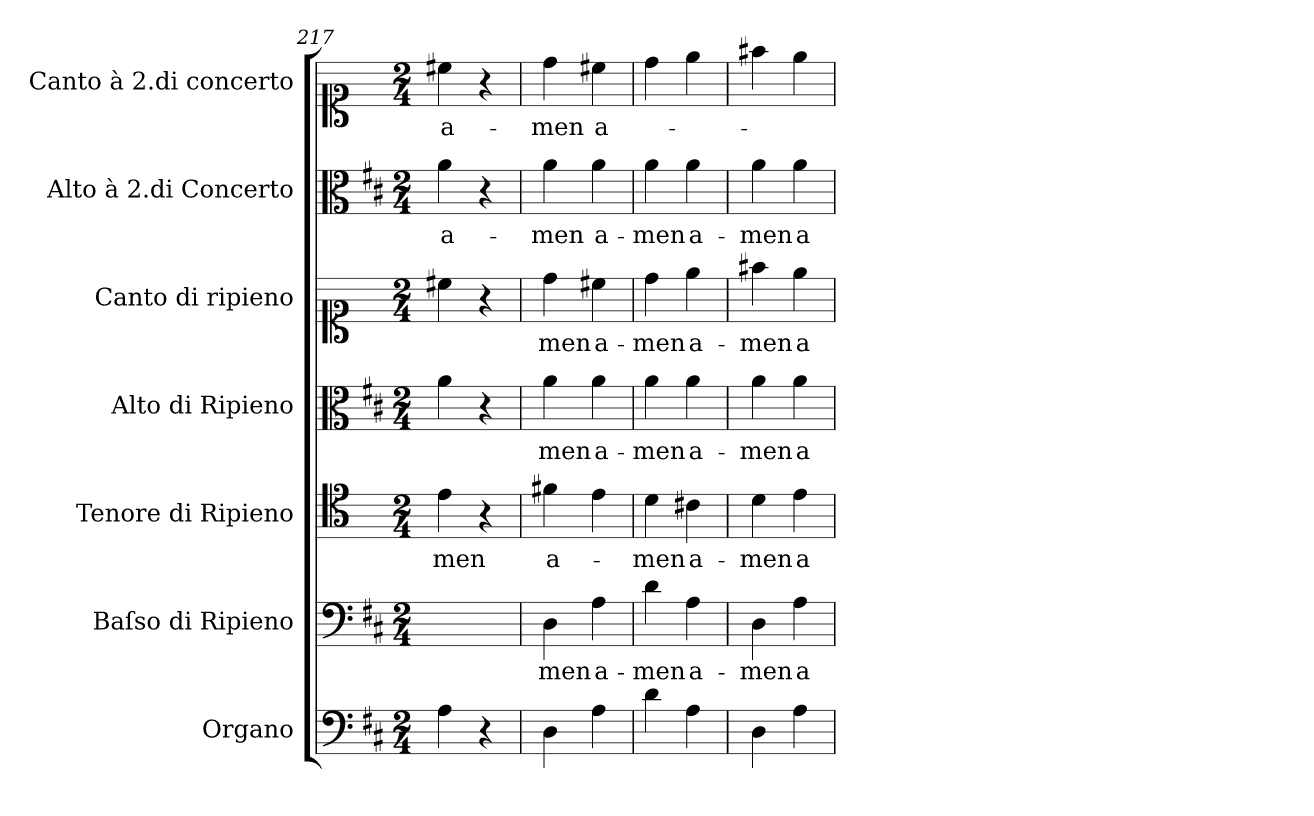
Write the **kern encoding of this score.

**kern	**kern	**text	**kern	**text	**kern	**text	**kern	**text	**kern	**text	**kern	**text
*part7	*part6	*part6	*part5	*part5	*part4	*part4	*part3	*part3	*part2	*part2	*part1	*part1
*staff7	*staff6	*staff6	*staff5	*staff5	*staff4	*staff4	*staff3	*staff3	*staff2	*staff2	*staff1	*staff1
*I"Organo	*I"Baſso di Ripieno	*	*I"Tenore di Ripieno	*	*I"Alto di Ripieno	*	*I"Canto di ripieno	*	*I"Alto à 2.di Concerto	*	*I"Canto à 2.di concerto	*
*I'org	*I'B rip	*	*I'T rip	*	*I'A rip	*	*	*	*I'A conc	*	*	*
*clefF4	*clefF4	*	*clefC4	*	*clefC3	*	*clefC1	*	*clefC3	*	*clefC1	*
*k[f#c#]	*k[f#c#]	*	*k[]	*	*k[f#c#]	*	*k[]	*	*k[f#c#]	*	*k[]	*
*M2/4	*M2/4	*	*M2/4	*	*M2/4	*	*M2/4	*	*M2/4	*	*M2/4	*
=217	=217	=217	=217	=217	=217	=217	=217	=217	=217	=217	=217	=217
4A\	2ryy	.	4e\	-men	4a\	.	4cc#\	.	4a\	a-	4cc#\	a-
4r	.	.	4r	.	4r	.	4r	.	4r	.	4r	.
=218	=218	=218	=218	=218	=218	=218	=218	=218	=218	=218	=218	=218
4D\	4D\	-men	4f#\	a-	4a\	-men	4dd\	-men	4a\	-men	4dd\	-men
4A\	4A\	a-	4e\	.	4a\	a-	4cc#\	a-	4a\	a-	4cc#\	a-
=219	=219	=219	=219	=219	=219	=219	=219	=219	=219	=219	=219	=219
4d\	4d\	-men	4d\	-men	4a\	-men	4dd\	-men	4a\	-men	4dd\	.
!	!	!LO:LY:i	!	!	!	!LO:LY:i	!	!LO:LY:i	!	!	!	!
4A\	4A\	a-	4c#\	a-	4a\	a-	4ee\	a-	4a\	a-	4ee\	.
=220	=220	=220	=220	=220	=220	=220	=220	=220	=220	=220	=220	=220
!	!	!LO:LY:i	!	!	!	!LO:LY:i	!	!LO:LY:i	!	!	!	!
4D\	4D\	-men	4d\	-men	4a\	-men	4ff#\	-men	4a\	-men	4ff#\	.
!	!	!LO:LY:i	!	!LO:LY:i	!	!LO:LY:i	!	!	!	!	!	!
4A\	4A\	a-	4e\	a-	4a\	a-	4ee\	a-	4a\	a-	4ee\	.
=	=	=	=	=	=	=	=	=	=	=	=	=
*-	*-	*-	*-	*-	*-	*-	*-	*-	*-	*-	*-	*-
